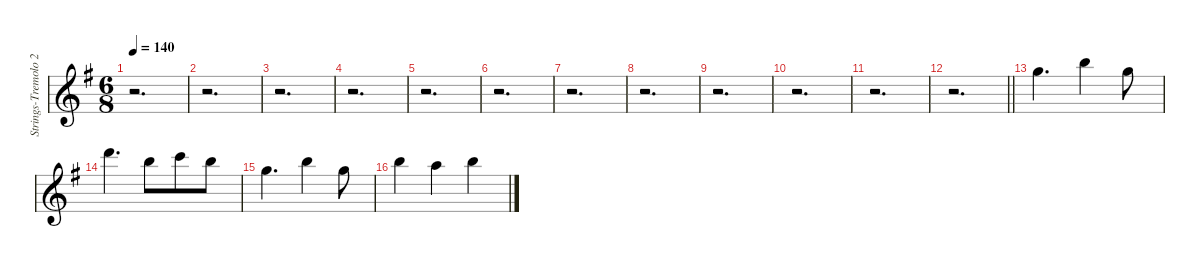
\defaultSystemsLayout 8
\hideDynamics
\bracketExtendMode groupsimilarinstruments
\firstSystemTrackNameMode fullname
\otherSystemsTrackNameOrientation horizontal
\track ("Strings-Tremolo 2" "vln.") {defaultSystemsLayout 8 instrument tremolostrings}
\staff {score}
\tuning (E4 B3 G3 D3 A2 E2)
\ts (6 8)
\tempo 140
\clef g2
\ks g
r.2{d dy f beam Down} |
r.2{d beam Down} |
r.2{d beam Down} |
r.2{d beam Down} |
r.2{d beam Down} |
r.2{d beam Down} |
r.2{d beam Down} |
r.2{d beam Down} |
r.2{d beam Down} |
r.2{d beam Down} |
r.2{d beam Down} |
\barLineRight lightlight
r.2{d beam Down} |
15.1{acc forcenatural}.4{d beam Down} 19.1{acc forcenatural}.4{beam Down} 15.1{acc forcenatural}.8{beam Down} |
22.1{acc forcenatural}.4{d beam Down} 19.1{acc forcenatural}.8{beam Down} 20.1{acc forcenatural}.8{beam Down} 19.1{acc forcenatural}.8{beam Down} |
15.1{acc forcenatural}.4{d beam Down} 19.1{acc forcenatural}.4{beam Down} 15.1{acc forcenatural}.8{beam Down} |
19.1{acc forcenatural}.4{beam Down} 17.1{acc forcenatural}.4{beam Down} 19.1{acc forcenatural}.4{beam Down}
